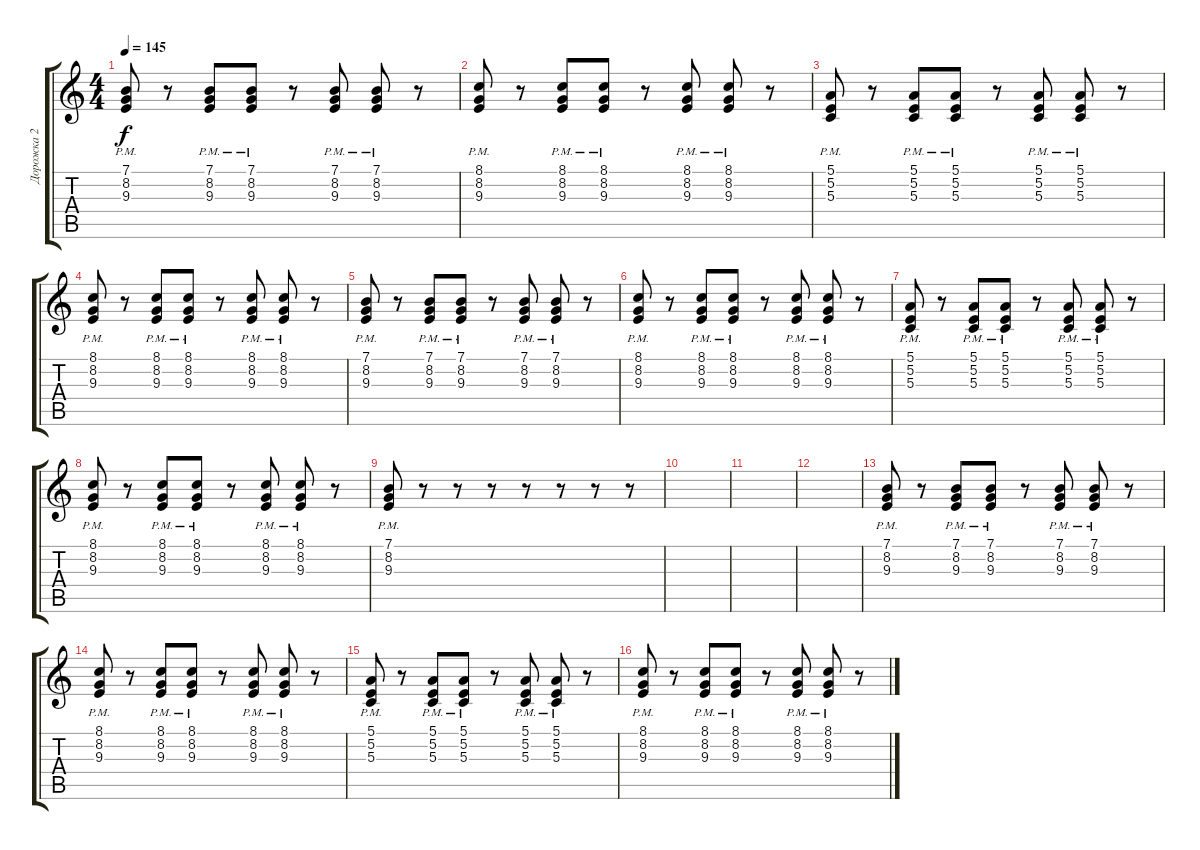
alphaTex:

\track ("Дорожка 2" "Дорожка 2") {instrument harmonica}
\staff {score tabs}
\tuning (E4 B3 G3 D3 A2 E2) {hide}
\ts (4 4)
\tempo 145
\clef g2
\ks c
(7.1{pm} 8.2{pm} 9.3{pm}).8{dy f} r.8 (7.1{pm} 8.2{pm} 9.3{pm}).8 (7.1{pm} 8.2{pm} 9.3{pm}).8 r.8 (7.1{pm} 8.2{pm} 9.3{pm}).8 (7.1{pm} 8.2{pm} 9.3{pm}).8 r.8 |
(8.1{pm} 8.2{pm} 9.3{pm}).8 r.8 (8.1{pm} 8.2{pm} 9.3{pm}).8 (8.1{pm} 8.2{pm} 9.3{pm}).8 r.8 (8.1{pm} 8.2{pm} 9.3{pm}).8 (8.1{pm} 8.2{pm} 9.3{pm}).8 r.8 |
(5.1{pm} 5.2{pm} 5.3{pm}).8 r.8 (5.1{pm} 5.2{pm} 5.3{pm}).8 (5.1{pm} 5.2{pm} 5.3{pm}).8 r.8 (5.1{pm} 5.2{pm} 5.3{pm}).8 (5.1{pm} 5.2{pm} 5.3{pm}).8 r.8 |
(8.1{pm} 8.2{pm} 9.3{pm}).8 r.8 (8.1{pm} 8.2{pm} 9.3{pm}).8 (8.1{pm} 8.2{pm} 9.3{pm}).8 r.8 (8.1{pm} 8.2{pm} 9.3{pm}).8 (8.1{pm} 8.2{pm} 9.3{pm}).8 r.8 |
(7.1{pm} 8.2{pm} 9.3{pm}).8 r.8 (7.1{pm} 8.2{pm} 9.3{pm}).8 (7.1{pm} 8.2{pm} 9.3{pm}).8 r.8 (7.1{pm} 8.2{pm} 9.3{pm}).8 (7.1{pm} 8.2{pm} 9.3{pm}).8 r.8 |
(8.1{pm} 8.2{pm} 9.3{pm}).8 r.8 (8.1{pm} 8.2{pm} 9.3{pm}).8 (8.1{pm} 8.2{pm} 9.3{pm}).8 r.8 (8.1{pm} 8.2{pm} 9.3{pm}).8 (8.1{pm} 8.2{pm} 9.3{pm}).8 r.8 |
(5.1{pm} 5.2{pm} 5.3{pm}).8 r.8 (5.1{pm} 5.2{pm} 5.3{pm}).8 (5.1{pm} 5.2{pm} 5.3{pm}).8 r.8 (5.1{pm} 5.2{pm} 5.3{pm}).8 (5.1{pm} 5.2{pm} 5.3{pm}).8 r.8 |
(8.1{pm} 8.2{pm} 9.3{pm}).8 r.8 (8.1{pm} 8.2{pm} 9.3{pm}).8 (8.1{pm} 8.2{pm} 9.3{pm}).8 r.8 (8.1{pm} 8.2{pm} 9.3{pm}).8 (8.1{pm} 8.2{pm} 9.3{pm}).8 r.8 |
(7.1{pm} 8.2{pm} 9.3{pm}).8 r.8 r.8 r.8 r.8 r.8 r.8 r.8 |
|
|
|
(7.1{pm} 8.2{pm} 9.3{pm}).8 r.8 (7.1{pm} 8.2{pm} 9.3{pm}).8 (7.1{pm} 8.2{pm} 9.3{pm}).8 r.8 (7.1{pm} 8.2{pm} 9.3{pm}).8 (7.1{pm} 8.2{pm} 9.3{pm}).8 r.8 |
(8.1{pm} 8.2{pm} 9.3{pm}).8 r.8 (8.1{pm} 8.2{pm} 9.3{pm}).8 (8.1{pm} 8.2{pm} 9.3{pm}).8 r.8 (8.1{pm} 8.2{pm} 9.3{pm}).8 (8.1{pm} 8.2{pm} 9.3{pm}).8 r.8 |
(5.1{pm} 5.2{pm} 5.3{pm}).8 r.8 (5.1{pm} 5.2{pm} 5.3{pm}).8 (5.1{pm} 5.2{pm} 5.3{pm}).8 r.8 (5.1{pm} 5.2{pm} 5.3{pm}).8 (5.1{pm} 5.2{pm} 5.3{pm}).8 r.8 |
(8.1{pm} 8.2{pm} 9.3{pm}).8 r.8 (8.1{pm} 8.2{pm} 9.3{pm}).8 (8.1{pm} 8.2{pm} 9.3{pm}).8 r.8 (8.1{pm} 8.2{pm} 9.3{pm}).8 (8.1{pm} 8.2{pm} 9.3{pm}).8 r.8
